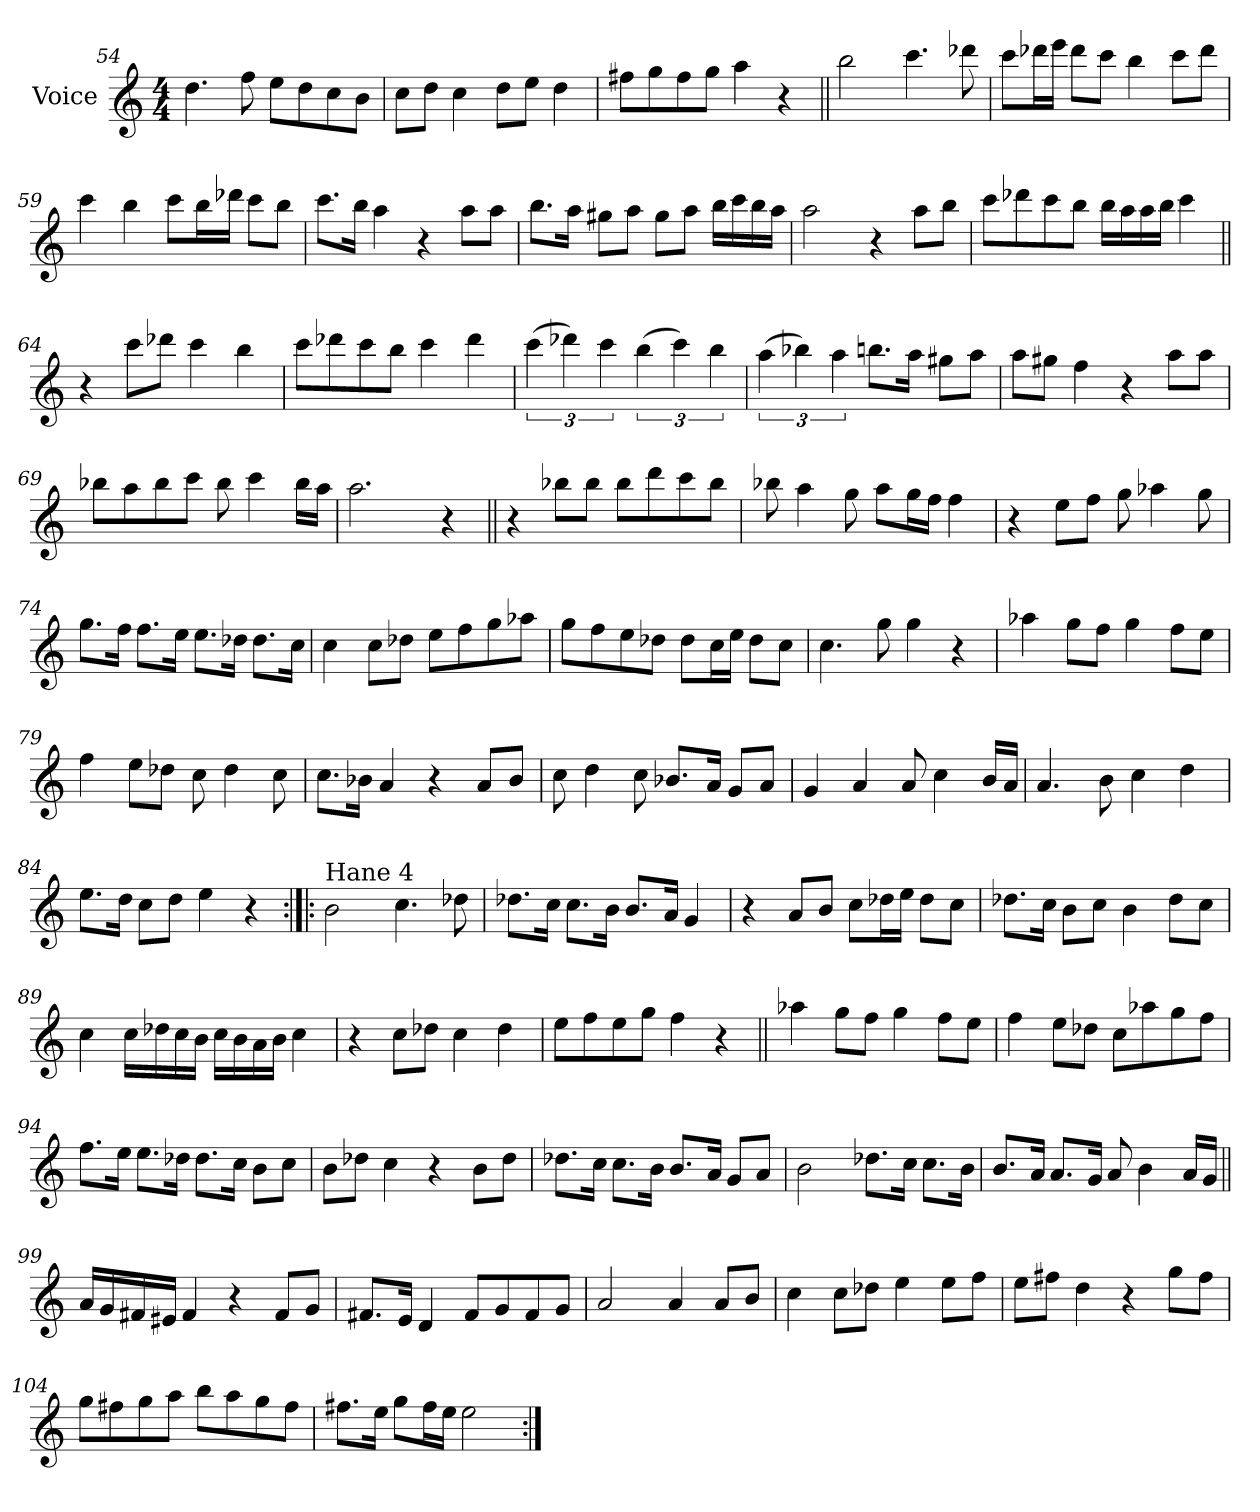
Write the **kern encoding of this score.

**kern
*part1
*staff1
*I"Voice
*I'Vo.
*clefG2
*k[]
*M4/4
=54
4.dd\
8ff\
8ee\L
8dd\
8cc\
8b\J
!!LO:LB:g=z
=55
8cc\L
8dd\J
4cc\
8dd\L
8ee\J
4dd\
=56
8ff#X\L
8gg\
8ff#\
8gg\J
4aa\
4r
=57||
2bb\
4.ccc\
8ddd-X\
=58
8ccc\L
16ddd-X\L
16eee\JJ
8ddd-\L
8ccc\J
4bb\
8ccc\L
8ddd-\J
!!LO:LB:g=z
=59
4ccc\
4bb\
8ccc\L
16bb\L
16ddd-X\JJ
8ccc\L
8bb\J
=60
8.ccc\L
16bb\Jk
4aa\
4r
8aa\L
8aa\J
=61
8.bb\L
16aa\Jk
8gg#X\L
8aa\J
8gg#\L
8aa\J
16bb\LL
16ccc\
16bb\
16aa\JJ
!!LO:LB:g=z
=62
2aa\
4r
8aa\L
8bb\J
=63
8ccc\L
8ddd-X\
8ccc\
8bb\J
16bb\LL
16aa\
16aa\
16bb\JJ
4ccc\
=64||
4r
8ccc\L
8ddd-X\J
4ccc\
4bb\
=65
8ccc\L
8ddd-X\
8ccc\
8bb\J
4ccc\
4ddd-\
!!LO:LB:g=z
=66
(>6ccc\
6ddd-X\)
6ccc\
(>6bb\
6ccc\)
6bb\
=67
(>6aa\
6bb-X\)
6aa\
8.bbn\L
16aa\Jk
8gg#X\L
8aa\J
=68
8aa\L
8gg#X\J
4ff\
4r
8aa\L
8aa\J
=69
8bb-X\L
8aa\
8bb-\
8ccc\J
8bb-\
4ccc\
16bb-\LL
16aa\JJ
!!LO:PB:g=z
=70
2.aa\
4r
=71||
4r
8bb-X\L
8bb-\J
8bb-\L
8ddd\
8ccc\
8bb-\J
=72
8bb-X\
4aa\
8gg\
8aa\L
16gg\L
16ff\JJ
4ff\
=73
4r
8ee\L
8ff\J
8gg\
4aa-X\
8gg\
!!LO:LB:g=z
=74
8.gg\L
16ff\Jk
8.ff\L
16ee\Jk
8.ee\L
16dd-X\Jk
8.dd-\L
16cc\Jk
=75
4cc\
8cc\L
8dd-X\J
8ee\L
8ff\
8gg\
8aa-X\J
=76
8gg\L
8ff\
8ee\
8dd-X\J
8dd-\L
16cc\L
16ee\JJ
8dd-\L
8cc\J
!!LO:LB:g=z
=77
4.cc\
8gg\
4gg\
4r
=78
4aa-X\
8gg\L
8ff\J
4gg\
8ff\L
8ee\J
=79
4ff\
8ee\L
8dd-X\J
8cc\
4dd-\
8cc\
=80
8.cc\L
16b-X\Jk
4a/
4r
8a/L
8b-/J
!!LO:LB:g=z
=81
8cc\
4dd\
8cc\
8.b-X/L
16a/Jk
8g/L
8a/J
=82
4g/
4a/
8a/
4cc\
16b/LL
16a/JJ
=83
4.a/
8b\
4cc\
4dd\
=84
8.ee\L
16dd\Jk
8cc\L
8dd\J
4ee\
4r
!!LO:LB:g=z
=85:|!|:
!LO:TX:a:t=Hane 4
2b\
4.cc\
8dd-X\
=86
8.dd-X\L
16cc\Jk
8.cc\L
16b\Jk
8.b/L
16a/Jk
4g/
=87
4r
8a/L
8b/J
8cc\L
16dd-X\L
16ee\JJ
8dd-\L
8cc\J
!!LO:LB:g=z
=88
8.dd-X\L
16cc\Jk
8b\L
8cc\J
4b\
8dd-\L
8cc\J
=89
4cc\
16cc\LL
16dd-X\
16cc\
16b\JJ
16cc\LL
16b\
16a\
16b\JJ
4cc\
=90
4r
8cc\L
8dd-X\J
4cc\
4dd-\
=91
8ee\L
8ff\
8ee\
8gg\J
4ff\
4r
!!LO:LB:g=z
=92||
4aa-X\
8gg\L
8ff\J
4gg\
8ff\L
8ee\J
=93
4ff\
8ee\L
8dd-X\J
8cc\L
8aa-X\
8gg\
8ff\J
=94
8.ff\L
16ee\Jk
8.ee\L
16dd-X\Jk
8.dd-\L
16cc\Jk
8b\L
8cc\J
!!LO:LB:g=z
=95
8b\L
8dd-X\J
4cc\
4r
8b\L
8dd-\J
=96
8.dd-X\L
16cc\Jk
8.cc\L
16b\Jk
8.b/L
16a/Jk
8g/L
8a/J
=97
2b\
8.dd-X\L
16cc\Jk
8.cc\L
16b\Jk
!!LO:LB:g=z
=98
8.b/L
16a/Jk
8.a/L
16g/Jk
8a/
4b\
16a/LL
16g/JJ
=99||
16a/LL
16g/
16f#X/
16e#X/JJ
4f#/
4r
8f#/L
8g/J
=100
8.f#X/L
16e/Jk
4d/
8f#/L
8g/
8f#/
8g/J
=101
2a/
4a/
8a/L
8b/J
!!LO:LB:g=z
=102
4cc\
8cc\L
8dd-X\J
4ee\
8ee\L
8ff\J
=103
8ee\L
8ff#X\J
4dd\
4r
8gg\L
8ff#\J
=104
8gg\L
8ff#X\
8gg\
8aa\J
8bb\L
8aa\
8gg\
8ff#\J
=105
8.ff#X\L
16ee\Jk
8gg\L
16ff#\L
16ee\JJ
2ee\
=:|!
*-
